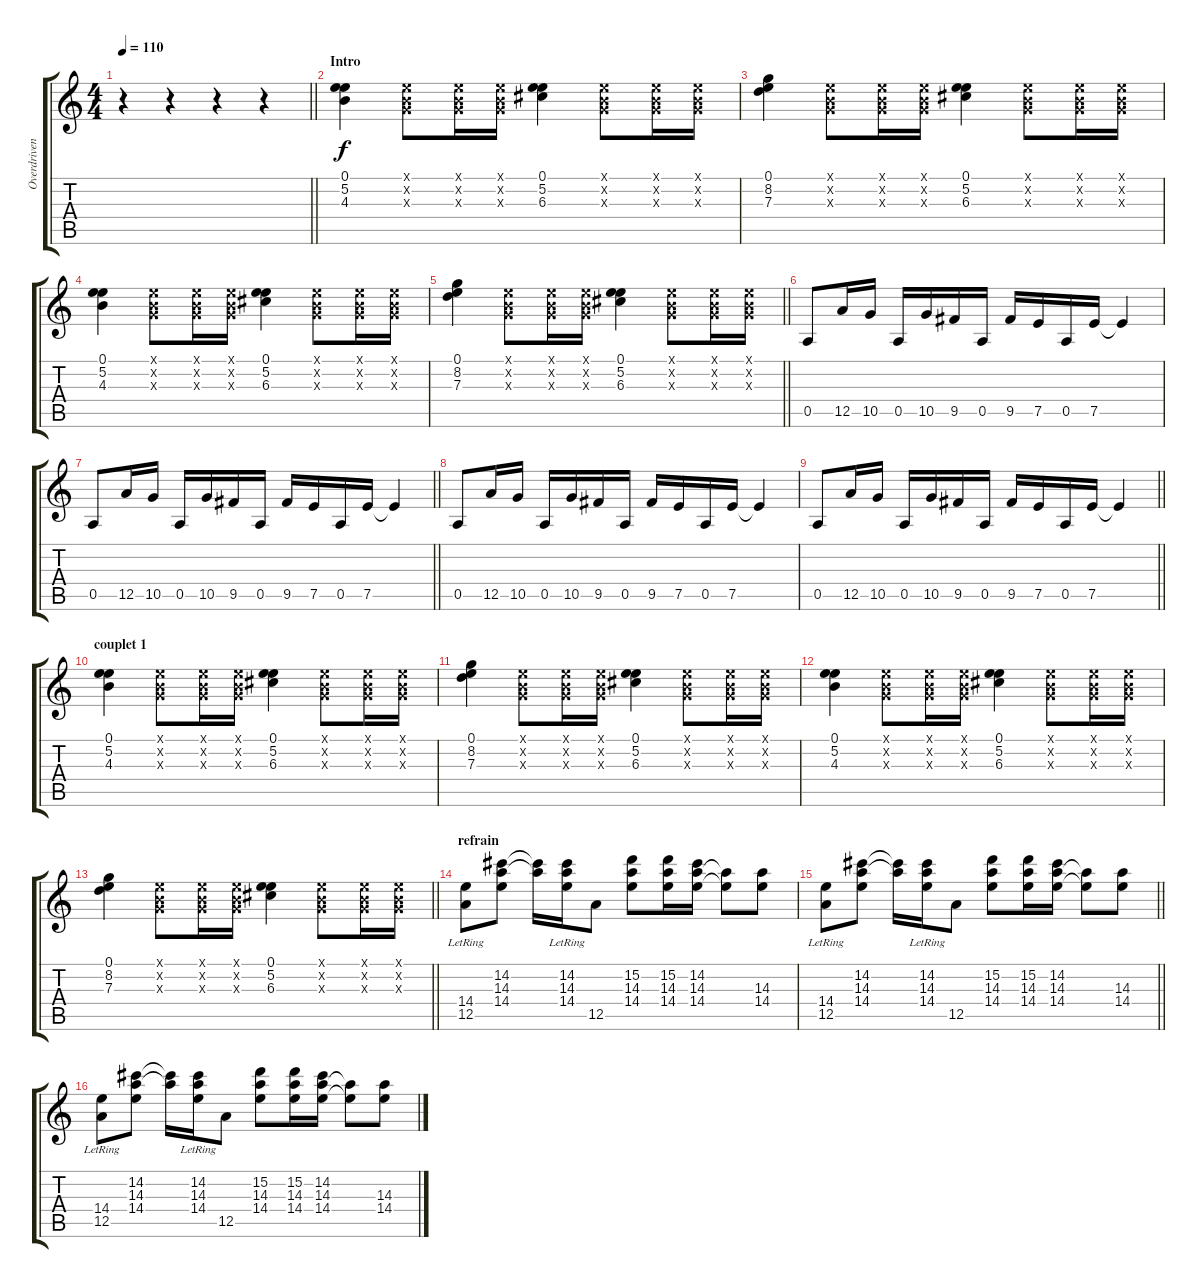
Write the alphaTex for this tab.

\track ("Overdriven Guitar 2" "Overdriven") {instrument overdrivenguitar}
\staff {score tabs}
\tuning (E4 B3 G3 D3 A2 E2) {hide}
\ts (4 4)
\tempo 110
\clef g2
\barLineRight lightlight
\ks c
r.4{dy f instrument overdrivenguitar} r.4 r.4 r.4 |
\section ("" "Intro")
(0.1 5.2 4.3).4 (0.1{x} 0.2{x} 0.3{x}).8 (0.1{x} 0.2{x} 0.3{x}).16 (0.1{x} 0.2{x} 0.3{x}).16 (0.1 5.2 6.3).4 (0.1{x} 0.2{x} 0.3{x}).8 (0.1{x} 0.2{x} 0.3{x}).16 (0.1{x} 0.2{x} 0.3{x}).16 |
(0.1 8.2 7.3).4 (0.1{x} 0.2{x} 0.3{x}).8 (0.1{x} 0.2{x} 0.3{x}).16 (0.1{x} 0.2{x} 0.3{x}).16 (0.1 5.2 6.3).4 (0.1{x} 0.2{x} 0.3{x}).8 (0.1{x} 0.2{x} 0.3{x}).16 (0.1{x} 0.2{x} 0.3{x}).16 |
(0.1 5.2 4.3).4 (0.1{x} 0.2{x} 0.3{x}).8 (0.1{x} 0.2{x} 0.3{x}).16 (0.1{x} 0.2{x} 0.3{x}).16 (0.1 5.2 6.3).4 (0.1{x} 0.2{x} 0.3{x}).8 (0.1{x} 0.2{x} 0.3{x}).16 (0.1{x} 0.2{x} 0.3{x}).16 |
\barLineRight lightlight
(0.1 8.2 7.3).4 (0.1{x} 0.2{x} 0.3{x}).8 (0.1{x} 0.2{x} 0.3{x}).16 (0.1{x} 0.2{x} 0.3{x}).16 (0.1 5.2 6.3).4 (0.1{x} 0.2{x} 0.3{x}).8 (0.1{x} 0.2{x} 0.3{x}).16 (0.1{x} 0.2{x} 0.3{x}).16 |
0.5.8 12.5.16 10.5.16 0.5.16 10.5.16 9.5.16 0.5.16 9.5.16 7.5.16 0.5.16 7.5.16 7.5{t}.4 |
\barLineRight lightlight
0.5.8 12.5.16 10.5.16 0.5.16 10.5.16 9.5.16 0.5.16 9.5.16 7.5.16 0.5.16 7.5.16 7.5{t}.4 |
0.5.8 12.5.16 10.5.16 0.5.16 10.5.16 9.5.16 0.5.16 9.5.16 7.5.16 0.5.16 7.5.16 7.5{t}.4 |
\barLineRight lightlight
0.5.8 12.5.16 10.5.16 0.5.16 10.5.16 9.5.16 0.5.16 9.5.16 7.5.16 0.5.16 7.5.16 7.5{t}.4 |
\section ("" "couplet 1")
(0.1 5.2 4.3).4 (0.1{x} 0.2{x} 0.3{x}).8 (0.1{x} 0.2{x} 0.3{x}).16 (0.1{x} 0.2{x} 0.3{x}).16 (0.1 5.2 6.3).4 (0.1{x} 0.2{x} 0.3{x}).8 (0.1{x} 0.2{x} 0.3{x}).16 (0.1{x} 0.2{x} 0.3{x}).16 |
(0.1 8.2 7.3).4 (0.1{x} 0.2{x} 0.3{x}).8 (0.1{x} 0.2{x} 0.3{x}).16 (0.1{x} 0.2{x} 0.3{x}).16 (0.1 5.2 6.3).4 (0.1{x} 0.2{x} 0.3{x}).8 (0.1{x} 0.2{x} 0.3{x}).16 (0.1{x} 0.2{x} 0.3{x}).16 |
(0.1 5.2 4.3).4 (0.1{x} 0.2{x} 0.3{x}).8 (0.1{x} 0.2{x} 0.3{x}).16 (0.1{x} 0.2{x} 0.3{x}).16 (0.1 5.2 6.3).4 (0.1{x} 0.2{x} 0.3{x}).8 (0.1{x} 0.2{x} 0.3{x}).16 (0.1{x} 0.2{x} 0.3{x}).16 |
\barLineRight lightlight
(0.1 8.2 7.3).4 (0.1{x} 0.2{x} 0.3{x}).8 (0.1{x} 0.2{x} 0.3{x}).16 (0.1{x} 0.2{x} 0.3{x}).16 (0.1 5.2 6.3).4 (0.1{x} 0.2{x} 0.3{x}).8 (0.1{x} 0.2{x} 0.3{x}).16 (0.1{x} 0.2{x} 0.3{x}).16 |
\section ("" "refrain")
(14.4{lr} 12.5{lr}).8 (14.2 14.3 14.4).8 (14.2{t} 14.3{t}).16 (14.2{lr} 14.3{lr} 14.4).16 12.5.8 (15.2 14.3 14.4).8 (15.2 14.3 14.4).16 (14.2 14.3 14.4).16 (14.3{t} 14.4{t}).8 (14.3 14.4).8 |
\barLineRight lightlight
(14.4{lr} 12.5{lr}).8 (14.2 14.3 14.4).8 (14.2{t} 14.3{t}).16 (14.2{lr} 14.3{lr} 14.4).16 12.5.8 (15.2 14.3 14.4).8 (15.2 14.3 14.4).16 (14.2 14.3 14.4).16 (14.3{t} 14.4{t}).8 (14.3 14.4).8 |
(14.4{lr} 12.5{lr}).8 (14.2 14.3 14.4).8 (14.2{t} 14.3{t}).16 (14.2{lr} 14.3{lr} 14.4).16 12.5.8 (15.2 14.3 14.4).8 (15.2 14.3 14.4).16 (14.2 14.3 14.4).16 (14.3{t} 14.4{t}).8 (14.3 14.4).8
